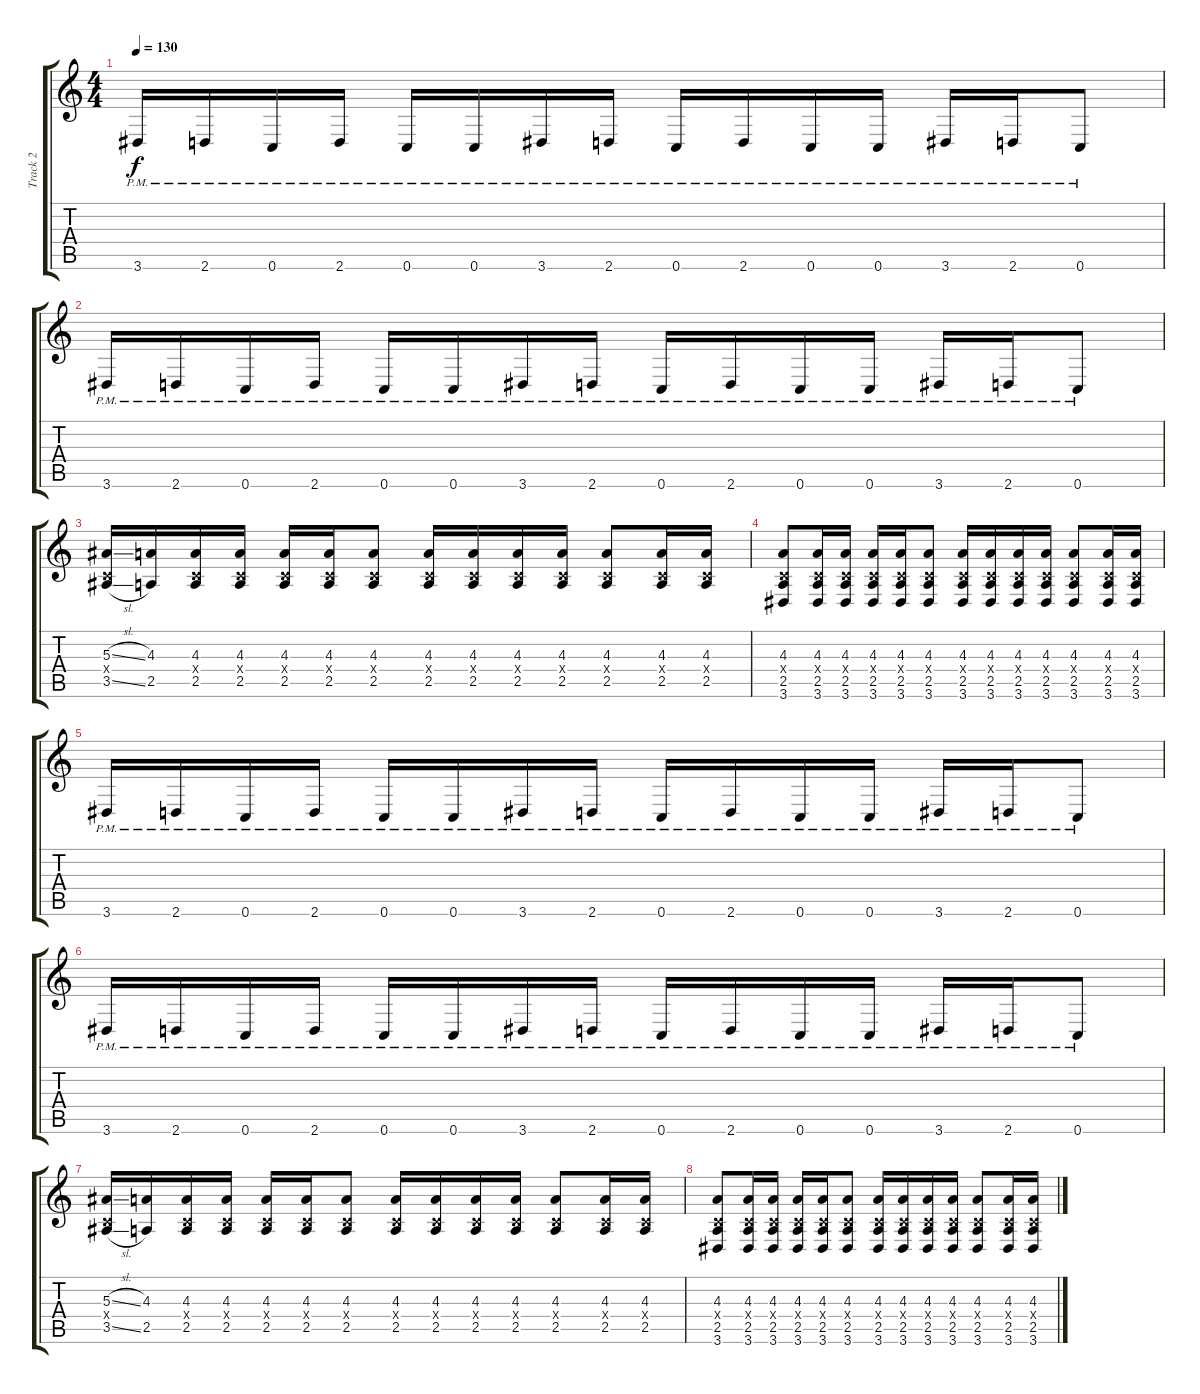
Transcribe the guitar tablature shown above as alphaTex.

\track ("Track 2" "Track 2") {instrument distortionguitar}
\staff {score tabs}
\tuning (D4 A3 F3 C3 G2 C2) {hide}
\ts (4 4)
\tempo 130
\clef g2
\ks c
3.6{pm}.16{dy f} 2.6{pm}.16 0.6{pm}.16 2.6{pm}.16 0.6{pm}.16 0.6{pm}.16 3.6{pm}.16 2.6{pm}.16 0.6{pm}.16 2.6{pm}.16 0.6{pm}.16 0.6{pm}.16 3.6{pm}.16 2.6{pm}.16 0.6{pm}.8 |
3.6{pm}.16 2.6{pm}.16 0.6{pm}.16 2.6{pm}.16 0.6{pm}.16 0.6{pm}.16 3.6{pm}.16 2.6{pm}.16 0.6{pm}.16 2.6{pm}.16 0.6{pm}.16 0.6{pm}.16 3.6{pm}.16 2.6{pm}.16 0.6{pm}.8 |
(5.3{sl} 0.4{x} 3.5{sl}).16 (4.3 2.5).16 (4.3 0.4{x} 2.5).16 (4.3 0.4{x} 2.5).16 (4.3 0.4{x} 2.5).16 (4.3 0.4{x} 2.5).16 (4.3 0.4{x} 2.5).8 (4.3 0.4{x} 2.5).16 (4.3 0.4{x} 2.5).16 (4.3 0.4{x} 2.5).16 (4.3 0.4{x} 2.5).16 (4.3 0.4{x} 2.5).8 (4.3 0.4{x} 2.5).16 (4.3 0.4{x} 2.5).16 |
(4.3 0.4{x} 2.5 3.6).8 (4.3 0.4{x} 2.5 3.6).16 (4.3 0.4{x} 2.5 3.6).16 (4.3 0.4{x} 2.5 3.6).16 (4.3 0.4{x} 2.5 3.6).16 (4.3 0.4{x} 2.5 3.6).8 (4.3 0.4{x} 2.5 3.6).16 (4.3 0.4{x} 2.5 3.6).16 (4.3 0.4{x} 2.5 3.6).16 (4.3 0.4{x} 2.5 3.6).16 (4.3 0.4{x} 2.5 3.6).8 (4.3 0.4{x} 2.5 3.6).16 (4.3 0.4{x} 2.5 3.6).16 |
3.6{pm}.16 2.6{pm}.16 0.6{pm}.16 2.6{pm}.16 0.6{pm}.16 0.6{pm}.16 3.6{pm}.16 2.6{pm}.16 0.6{pm}.16 2.6{pm}.16 0.6{pm}.16 0.6{pm}.16 3.6{pm}.16 2.6{pm}.16 0.6{pm}.8 |
3.6{pm}.16 2.6{pm}.16 0.6{pm}.16 2.6{pm}.16 0.6{pm}.16 0.6{pm}.16 3.6{pm}.16 2.6{pm}.16 0.6{pm}.16 2.6{pm}.16 0.6{pm}.16 0.6{pm}.16 3.6{pm}.16 2.6{pm}.16 0.6{pm}.8 |
(5.3{sl} 0.4{x} 3.5{sl}).16 (4.3 2.5).16 (4.3 0.4{x} 2.5).16 (4.3 0.4{x} 2.5).16 (4.3 0.4{x} 2.5).16 (4.3 0.4{x} 2.5).16 (4.3 0.4{x} 2.5).8 (4.3 0.4{x} 2.5).16 (4.3 0.4{x} 2.5).16 (4.3 0.4{x} 2.5).16 (4.3 0.4{x} 2.5).16 (4.3 0.4{x} 2.5).8 (4.3 0.4{x} 2.5).16 (4.3 0.4{x} 2.5).16 |
(4.3 0.4{x} 2.5 3.6).8 (4.3 0.4{x} 2.5 3.6).16 (4.3 0.4{x} 2.5 3.6).16 (4.3 0.4{x} 2.5 3.6).16 (4.3 0.4{x} 2.5 3.6).16 (4.3 0.4{x} 2.5 3.6).8 (4.3 0.4{x} 2.5 3.6).16 (4.3 0.4{x} 2.5 3.6).16 (4.3 0.4{x} 2.5 3.6).16 (4.3 0.4{x} 2.5 3.6).16 (4.3 0.4{x} 2.5 3.6).8 (4.3 0.4{x} 2.5 3.6).16 (4.3 0.4{x} 2.5 3.6).16
